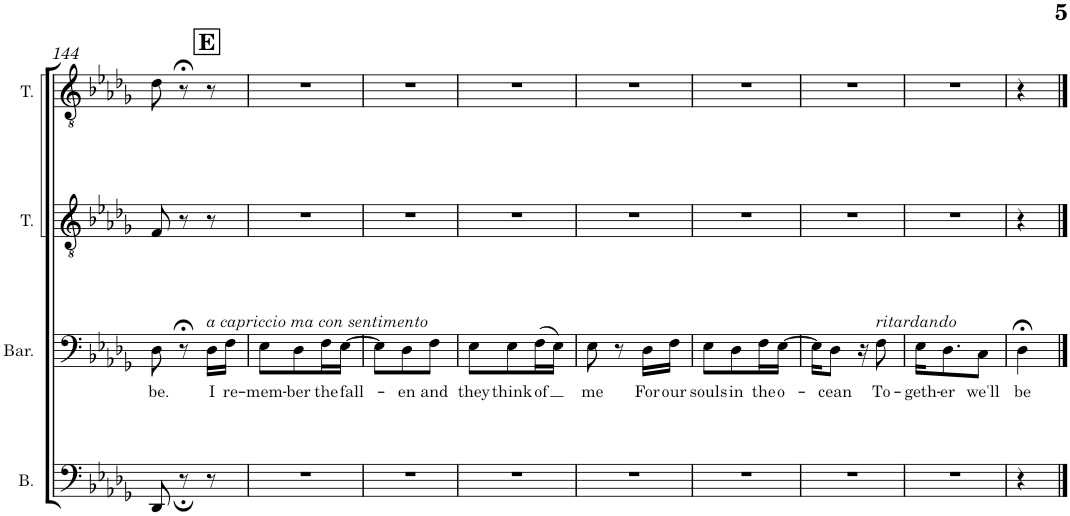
**kern	**kern	**text	**kern	**kern
*part4	*part3	*part3	*part2	*part1
*staff4	*staff3	*staff3	*staff2	*staff1
*I"Bass	*I"Bariton	*	*I"Tenor	*I"Tenor
*I'B.	*I'Bar.	*	*I'T.	*I'T.
!!LO:PB:g=z
*clefF4	*clefF4	*	*clefGv2	*clefGv2
*k[b-e-a-d-g-]	*k[b-e-a-d-g-]	*	*k[b-e-a-d-g-]	*k[b-e-a-d-g-]
*M3/8	*M3/8	*	*M3/8	*M3/8
!!LO:REH:place=s1:a:B:cj:fs=14:t=E:qo=1
=144	=144	=144	=144	=144
!	!	!LO:LY:b	!	!
8DD-/	8D-\	be.	8F/	8d-\
8r;	8r;<	.	8r	8r;<
!	!LO:TX:a:i:t=a capriccio ma con sentimento	!	!	!
!	!	!LO:LY:b	!	!
8r	16D-\LL	I	8r	8r
!	!	!LO:LY:b	!	!
.	16F\JJ	re-	.	.
=145	=145	=145	=145	=145
!	!	!LO:LY:b	!	!
4.r	8E-\L	-mem-	4.r	4.r
!	!	!LO:LY:b	!	!
.	8D-\	-ber	.	.
!	!	!LO:LY:b	!	!
.	16F\L	the	.	.
!	!	!LO:LY:b	!	!
.	[16E-\JJ	fall-	.	.
=146	=146	=146	=146	=146
4.r	8E-\L]	.	4.r	4.r
!	!	!LO:LY:b	!	!
.	8D-\	-en	.	.
!	!	!LO:LY:b	!	!
.	8F\J	and	.	.
=147	=147	=147	=147	=147
!	!	!LO:LY:b	!	!
4.r	8E-\L	they	4.r	4.r
!	!	!LO:LY:b	!	!
.	8E-\	think	.	.
!	!	!LO:LY:b	!	!
.	(16F\L	of	.	.
.	16E-\JJ)	.	.	.
=148	=148	=148	=148	=148
!	!	!LO:LY:b	!	!
4.r	8E-\	me	4.r	4.r
.	8r	.	.	.
!	!	!LO:LY:b	!	!
.	16D-\LL	For	.	.
!	!	!LO:LY:b	!	!
.	16F\JJ	our	.	.
=149	=149	=149	=149	=149
!	!	!LO:LY:b	!	!
4.r	8E-\L	souls	4.r	4.r
!	!	!LO:LY:b	!	!
.	8D-\	in	.	.
!	!	!LO:LY:b	!	!
.	16F\L	the	.	.
!	!	!LO:LY:b	!	!
.	[16E-\JJ	o-	.	.
=150	=150	=150	=150	=150
4.r	16E-\KL]	.	4.r	4.r
!	!	!LO:LY:b	!	!
.	8D-\J	-cean	.	.
.	16r	.	.	.
!	!LO:TX:a:i:t=ritardando	!	!	!
!	!	!LO:LY:b	!	!
.	8F\	To-	.	.
=151	=151	=151	=151	=151
!	!	!LO:LY:b	!	!
4.r	16E-\KL	-geth-	4.r	4.r
!	!	!LO:LY:b	!	!
.	8.D-\	-er	.	.
!	!	!LO:LY:b	!	!
.	8C\J	we'll	.	.
=152	=152	=152	=152	=152
!	!	!LO:LY:b	!	!
4r	4D-;<\	be	4r	4r
==	==	==	==	==
*-	*-	*-	*-	*-
